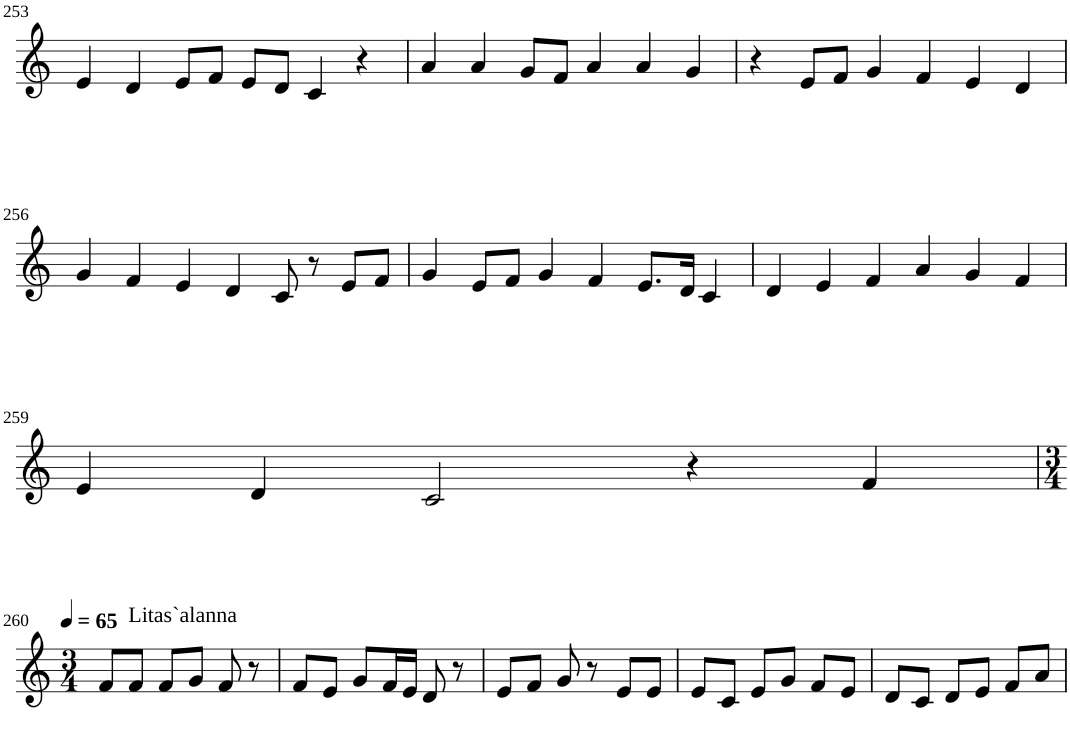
**kern
*part1
*staff1
*I"Violin
!!LO:PB:g=z
*clefG2
*k[]
*M6/4
=253
4e/
4d/
8e/L
8f/J
8e/L
8d/J
4c/
4r
=254
4a/
4a/
8g/L
8f/J
4a/
4a/
4g/
=255
4r
8e/L
8f/J
4g/
4f/
4e/
4d/
!!LO:LB:g=z
=256
4g/
4f/
4e/
4d/
8c/
8r
8e/L
8f/J
=257
4g/
8e/L
8f/J
4g/
4f/
8.e/L
16d/Jk
4c/
=258
4d/
4e/
4f/
4a/
4g/
4f/
!!LO:LB:g=z
=259
4e/
4d/
2c/
4r
4f/
!!LO:LB:g=z
=260
*M3/4
*MM65
8f/L
!LO:TX:a:t=Litas`alanna
8f/J
8f/L
8g/J
8f/
8r
=261
8f/L
8e/J
8g/L
16f/L
16e/JJ
8d/
8r
=262
8e/L
8f/J
8g/
8r
8e/L
8e/J
=263
8e/L
8c/J
8e/L
8g/J
8f/L
8e/J
=264
8d/L
8c/J
8d/L
8e/J
8f/L
8a/J
=
*-
